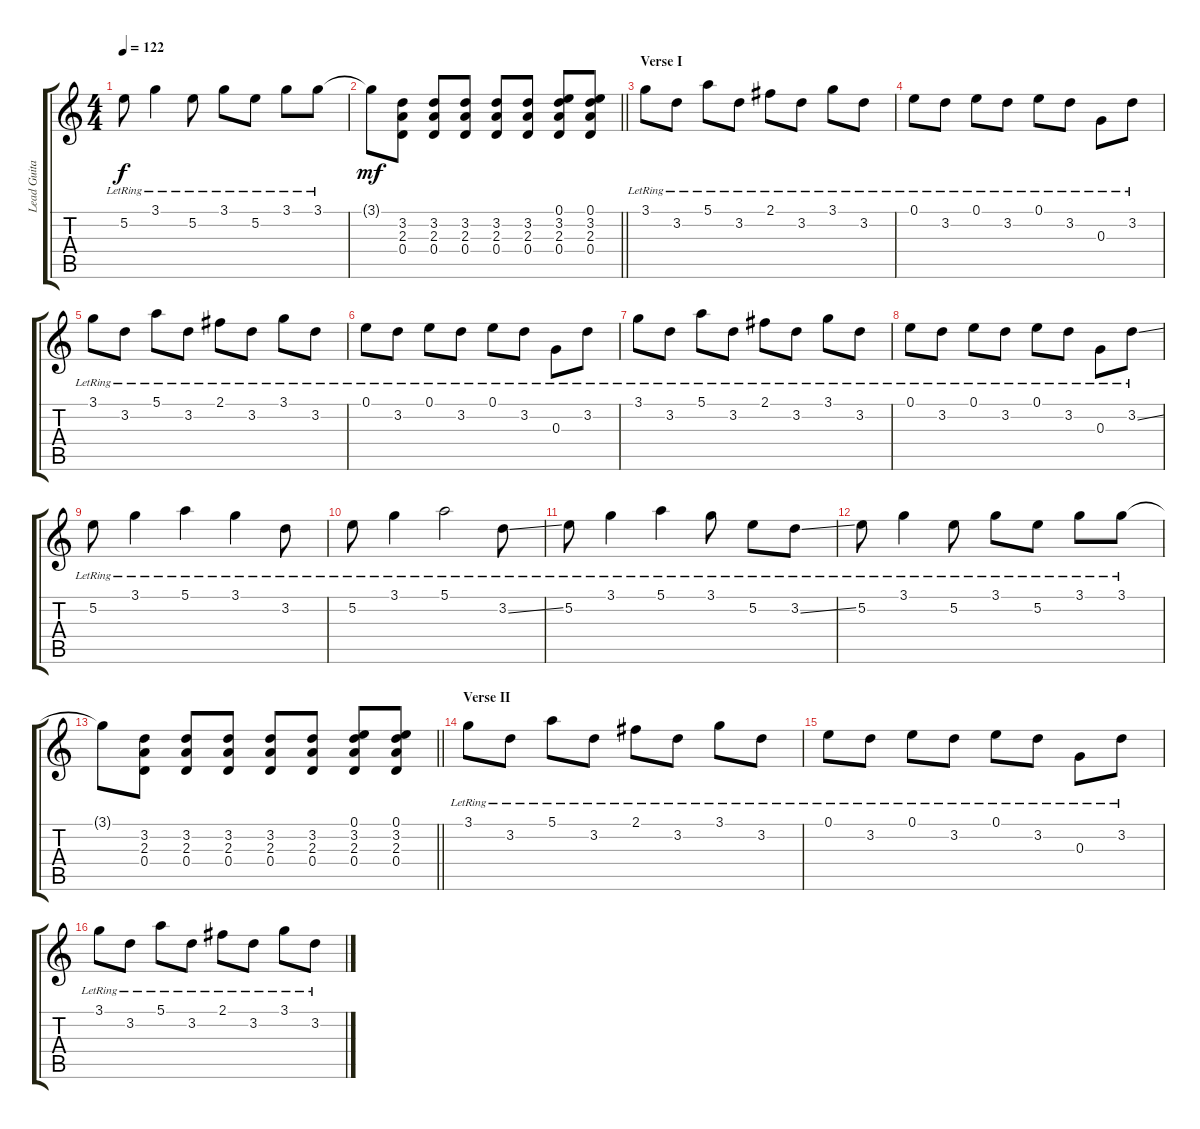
\track ("Lead Guitar" "Lead Guita") {instrument electricguitarclean}
\staff {score tabs}
\tuning (E4 B3 G3 D3 A2 E2) {hide}
\ts (4 4)
\tempo 122
\clef g2
\ks c
5.2{lr}.8{dy f} 3.1{lr}.4 5.2{lr}.8 3.1{lr}.8 5.2{lr}.8 3.1{lr}.8 3.1{lr}.8 |
\barLineRight lightlight
3.1{t}.8{dy mf} (3.2 2.3 0.4).8 (3.2 2.3 0.4).8 (3.2 2.3 0.4).8 (3.2 2.3 0.4).8 (3.2 2.3 0.4).8 (0.1 3.2 2.3 0.4).8 (0.1 3.2 2.3 0.4).8 |
\section ("" "Verse I")
3.1{lr}.8 3.2{lr}.8 5.1{lr}.8 3.2{lr}.8 2.1{lr}.8 3.2{lr}.8 3.1{lr}.8 3.2{lr}.8 |
0.1{lr}.8 3.2{lr}.8 0.1{lr}.8 3.2{lr}.8 0.1{lr}.8 3.2{lr}.8 0.3{lr}.8 3.2{lr}.8 |
3.1{lr}.8 3.2{lr}.8 5.1{lr}.8 3.2{lr}.8 2.1{lr}.8 3.2{lr}.8 3.1{lr}.8 3.2{lr}.8 |
0.1{lr}.8 3.2{lr}.8 0.1{lr}.8 3.2{lr}.8 0.1{lr}.8 3.2{lr}.8 0.3{lr}.8 3.2{lr}.8 |
3.1{lr}.8 3.2{lr}.8 5.1{lr}.8 3.2{lr}.8 2.1{lr}.8 3.2{lr}.8 3.1{lr}.8 3.2{lr}.8 |
0.1{lr}.8 3.2{lr}.8 0.1{lr}.8 3.2{lr}.8 0.1{lr}.8 3.2{lr}.8 0.3{lr}.8 3.2{ss lr}.8 |
5.2{lr}.8 3.1{lr}.4 5.1{lr}.4 3.1{lr}.4 3.2{lr}.8 |
5.2{lr}.8 3.1{lr}.4 5.1{lr}.2 3.2{ss lr}.8 |
5.2{lr}.8 3.1{lr}.4 5.1{lr}.4 3.1{lr}.8 5.2{lr}.8 3.2{ss lr}.8 |
5.2{lr}.8 3.1{lr}.4 5.2{lr}.8 3.1{lr}.8 5.2{lr}.8 3.1{lr}.8 3.1{lr}.8 |
\barLineRight lightlight
3.1{t}.8 (3.2 2.3 0.4).8 (3.2 2.3 0.4).8 (3.2 2.3 0.4).8 (3.2 2.3 0.4).8 (3.2 2.3 0.4).8 (0.1 3.2 2.3 0.4).8 (0.1 3.2 2.3 0.4).8 |
\section ("" "Verse II")
3.1{lr}.8 3.2{lr}.8 5.1{lr}.8 3.2{lr}.8 2.1{lr}.8 3.2{lr}.8 3.1{lr}.8 3.2{lr}.8 |
0.1{lr}.8 3.2{lr}.8 0.1{lr}.8 3.2{lr}.8 0.1{lr}.8 3.2{lr}.8 0.3{lr}.8 3.2{lr}.8 |
3.1{lr}.8 3.2{lr}.8 5.1{lr}.8 3.2{lr}.8 2.1{lr}.8 3.2{lr}.8 3.1{lr}.8 3.2{lr}.8
